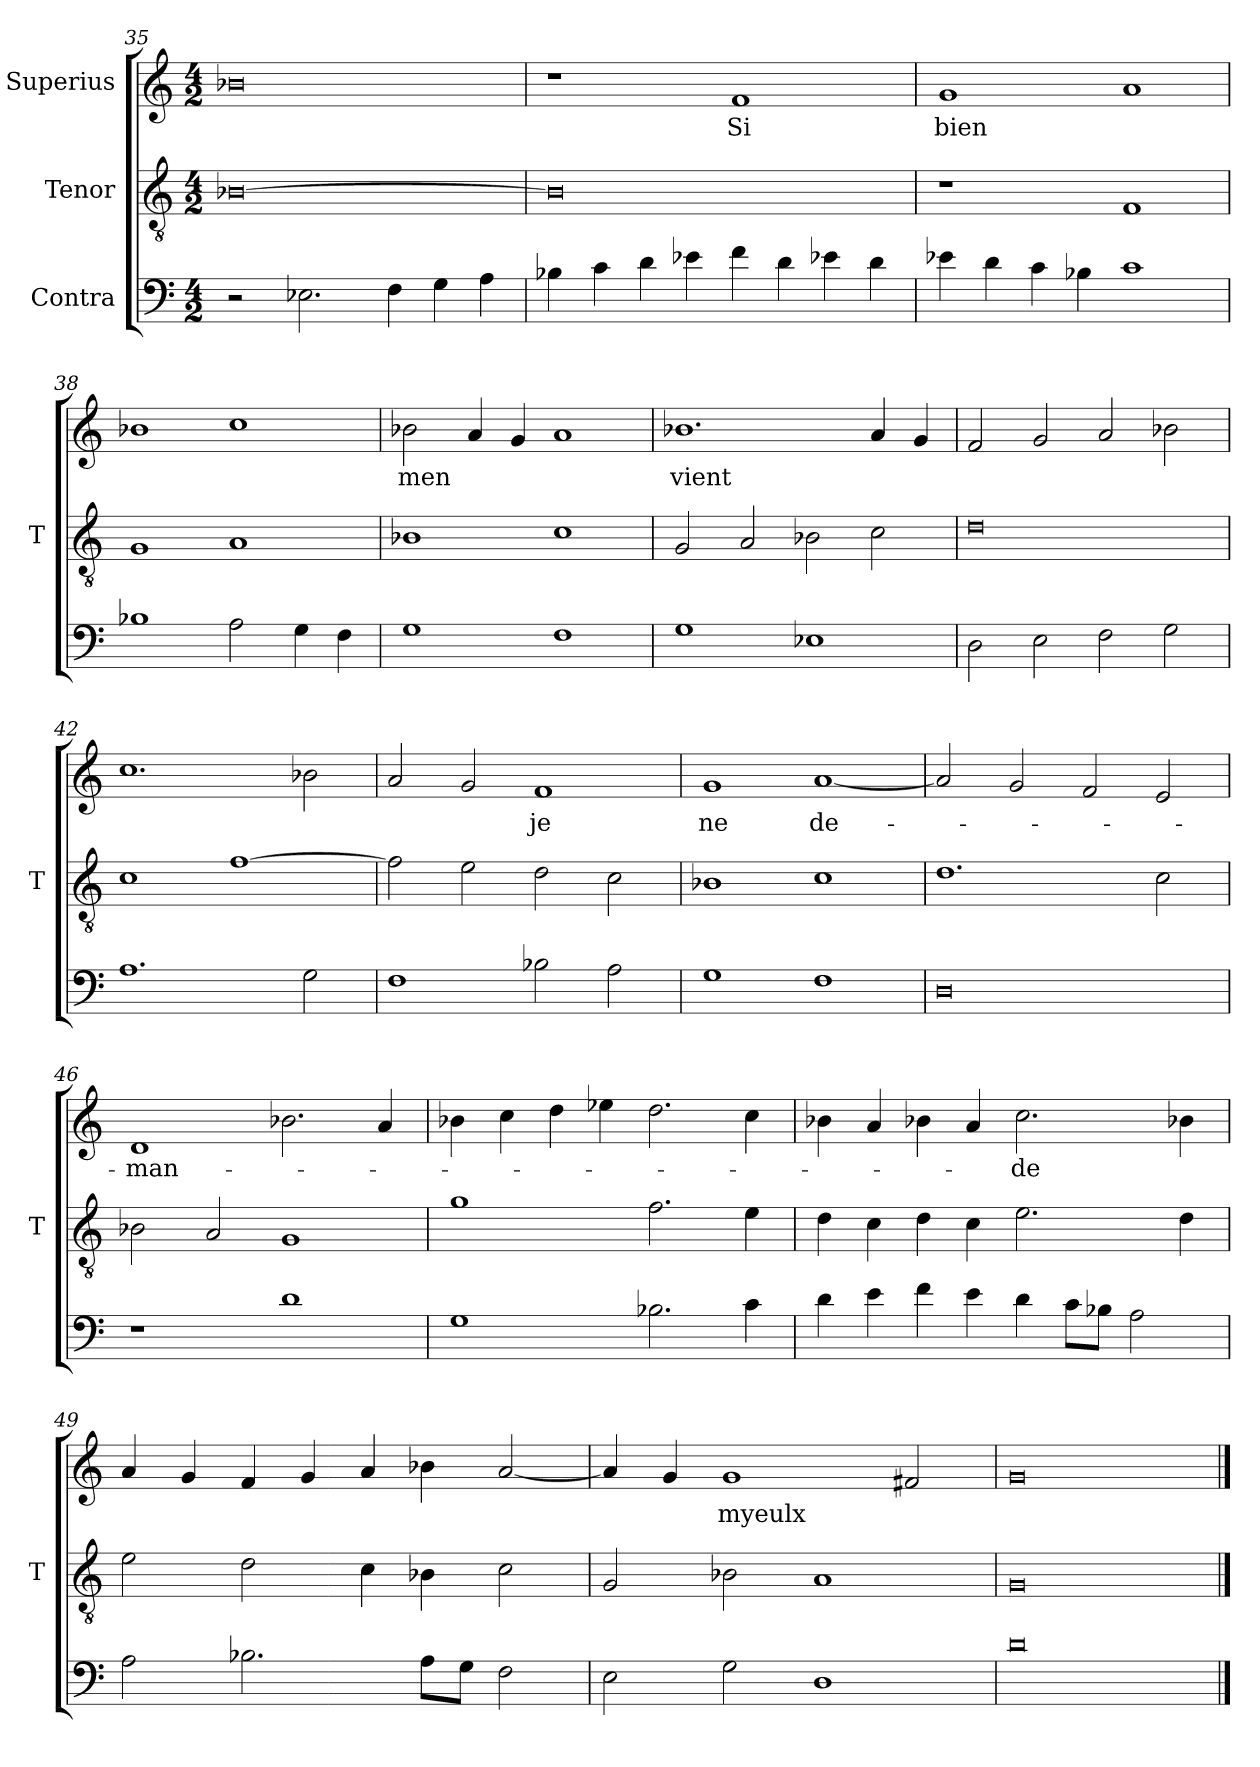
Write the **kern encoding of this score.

**kern	**kern	**kern	**text
*part3	*part2	*part1	*part1
*staff3	*staff2	*staff1	*staff1
*I"Contra	*I"Tenor	*I"Superius	*
*	*I'T	*	*
*clefF4	*clefGv2	*clefG2	*
*M4/2	*M4/2	*M4/2	*
=35	=35	=35	=35
2r	[0B-X	0b-X	.
2.E-X	.	.	.
4F	.	.	.
4G	.	.	.
4A	.	.	.
=36	=36	=36	=36
4B-X	0B-]	1r	.
4c	.	.	.
4d	.	.	.
4e-X	.	.	.
4f	.	1f	-Si
4d	.	.	.
4e-X	.	.	.
4d	.	.	.
=37	=37	=37	=37
4e-X	1r	1g	-bien
4d	.	.	.
4c	.	.	.
4B-X	.	.	.
1c	1F	1a	.
=38	=38	=38	=38
1B-X	1G	1b-X	.
2A	1A	1cc	.
4G	.	.	.
4F	.	.	.
=39	=39	=39	=39
1G	1B-X	2b-X	-men
.	.	4a	.
.	.	4g	.
1F	1c	1a	.
=40	=40	=40	=40
1G	2G	1.b-X	-vient
.	2A	.	.
1E-X	2B-X	.	.
.	2c	4a	.
.	.	4g	.
=41	=41	=41	=41
2D	0d	2f	.
2E	.	2g	.
2F	.	2a	.
2G	.	2b-X	.
=42	=42	=42	=42
1.A	1c	1.cc	.
.	[1f	.	.
2G	.	2b-X	.
=43	=43	=43	=43
1F	2f]	2a	.
.	2e	2g	.
2B-X	2d	1f	-je
2A	2c	.	.
=44	=44	=44	=44
1G	1B-X	1g	-ne
1F	1c	[1a	de-
=45	=45	=45	=45
0D	1.d	2a]	.
.	.	2g	.
.	.	2f	.
.	2c	2e	.
=46	=46	=46	=46
1r	2B-X	1d	-man-
.	2A	.	.
1d	1G	2.b-X	.
.	.	4a	.
=47	=47	=47	=47
1G	1g	4b-X	.
.	.	4cc	.
.	.	4dd	.
.	.	4ee-X	.
2.B-X	2.f	2.dd	.
4c	4e	4cc	.
=48	=48	=48	=48
4d	4d	4b-X	.
4e	4c	4a	.
4f	4d	4b-X	.
4e	4c	4a	.
4d	2.e	2.cc	-de
8c\L	.	.	.
8B-X\J	.	.	.
2A	.	.	.
.	4d	4b-X	.
=49	=49	=49	=49
2A	2e	4a	.
.	.	4g	.
2.B-X	2d	4f	.
.	.	4g	.
.	4c	4a	.
8A\L	4B-X	4b-X	.
8G\J	.	.	.
2F	2c	[2a	.
=50	=50	=50	=50
2E	2G	4a]	.
.	.	4g	.
2G	2B-X	1g	-myeulx
1D	1A	.	.
.	.	2f#X	.
=51	=51	=51	=51
0d	0G	0g	.
==	==	==	==
*-	*-	*-	*-
